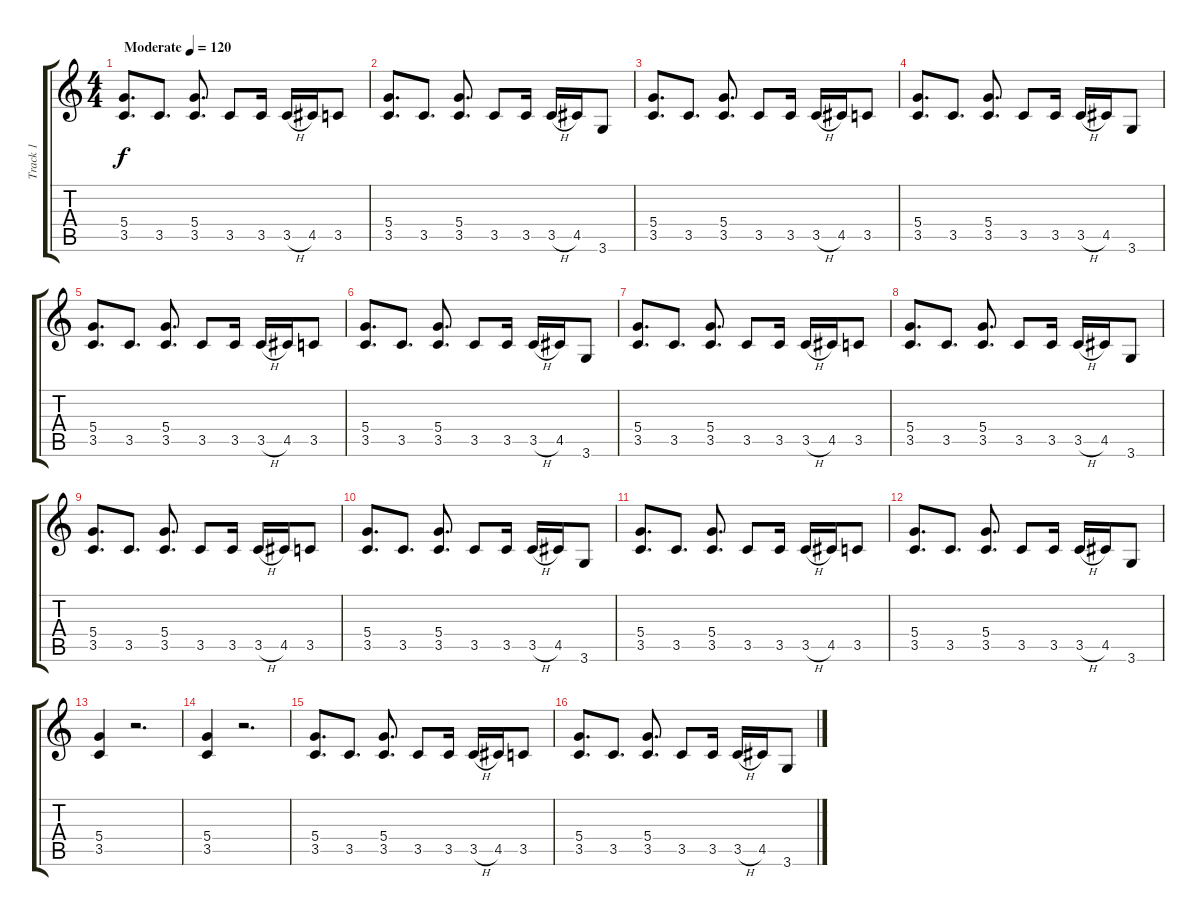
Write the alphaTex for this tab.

\track ("Track 1" "Track 1") {instrument overdrivenguitar}
\staff {score tabs}
\tuning (E4 B3 G3 D3 A2 E2) {hide}
\ts (4 4)
\tempo (120 "Moderate")
\clef g2
\ks c
(5.4 3.5).8{d dy f instrument overdrivenguitar} 3.5.8{d} (5.4 3.5).8{d} 3.5.8 3.5.16 3.5{h}.16 4.5.16 3.5.8 |
(5.4 3.5).8{d} 3.5.8{d} (5.4 3.5).8{d} 3.5.8 3.5.16 3.5{h}.16 4.5.16 3.6.8 |
(5.4 3.5).8{d} 3.5.8{d} (5.4 3.5).8{d} 3.5.8 3.5.16 3.5{h}.16 4.5.16 3.5.8 |
(5.4 3.5).8{d} 3.5.8{d} (5.4 3.5).8{d} 3.5.8 3.5.16 3.5{h}.16 4.5.16 3.6.8 |
(5.4 3.5).8{d} 3.5.8{d} (5.4 3.5).8{d} 3.5.8 3.5.16 3.5{h}.16 4.5.16 3.5.8 |
(5.4 3.5).8{d} 3.5.8{d} (5.4 3.5).8{d} 3.5.8 3.5.16 3.5{h}.16 4.5.16 3.6.8 |
(5.4 3.5).8{d} 3.5.8{d} (5.4 3.5).8{d} 3.5.8 3.5.16 3.5{h}.16 4.5.16 3.5.8 |
(5.4 3.5).8{d} 3.5.8{d} (5.4 3.5).8{d} 3.5.8 3.5.16 3.5{h}.16 4.5.16 3.6.8 |
(5.4 3.5).8{d} 3.5.8{d} (5.4 3.5).8{d} 3.5.8 3.5.16 3.5{h}.16 4.5.16 3.5.8 |
(5.4 3.5).8{d} 3.5.8{d} (5.4 3.5).8{d} 3.5.8 3.5.16 3.5{h}.16 4.5.16 3.6.8 |
(5.4 3.5).8{d} 3.5.8{d} (5.4 3.5).8{d} 3.5.8 3.5.16 3.5{h}.16 4.5.16 3.5.8 |
(5.4 3.5).8{d} 3.5.8{d} (5.4 3.5).8{d} 3.5.8 3.5.16 3.5{h}.16 4.5.16 3.6.8 |
(5.4 3.5).4 r.2{d} |
(5.4 3.5).4 r.2{d} |
(5.4 3.5).8{d} 3.5.8{d} (5.4 3.5).8{d} 3.5.8 3.5.16 3.5{h}.16 4.5.16 3.5.8 |
(5.4 3.5).8{d} 3.5.8{d} (5.4 3.5).8{d} 3.5.8 3.5.16 3.5{h}.16 4.5.16 3.6.8
